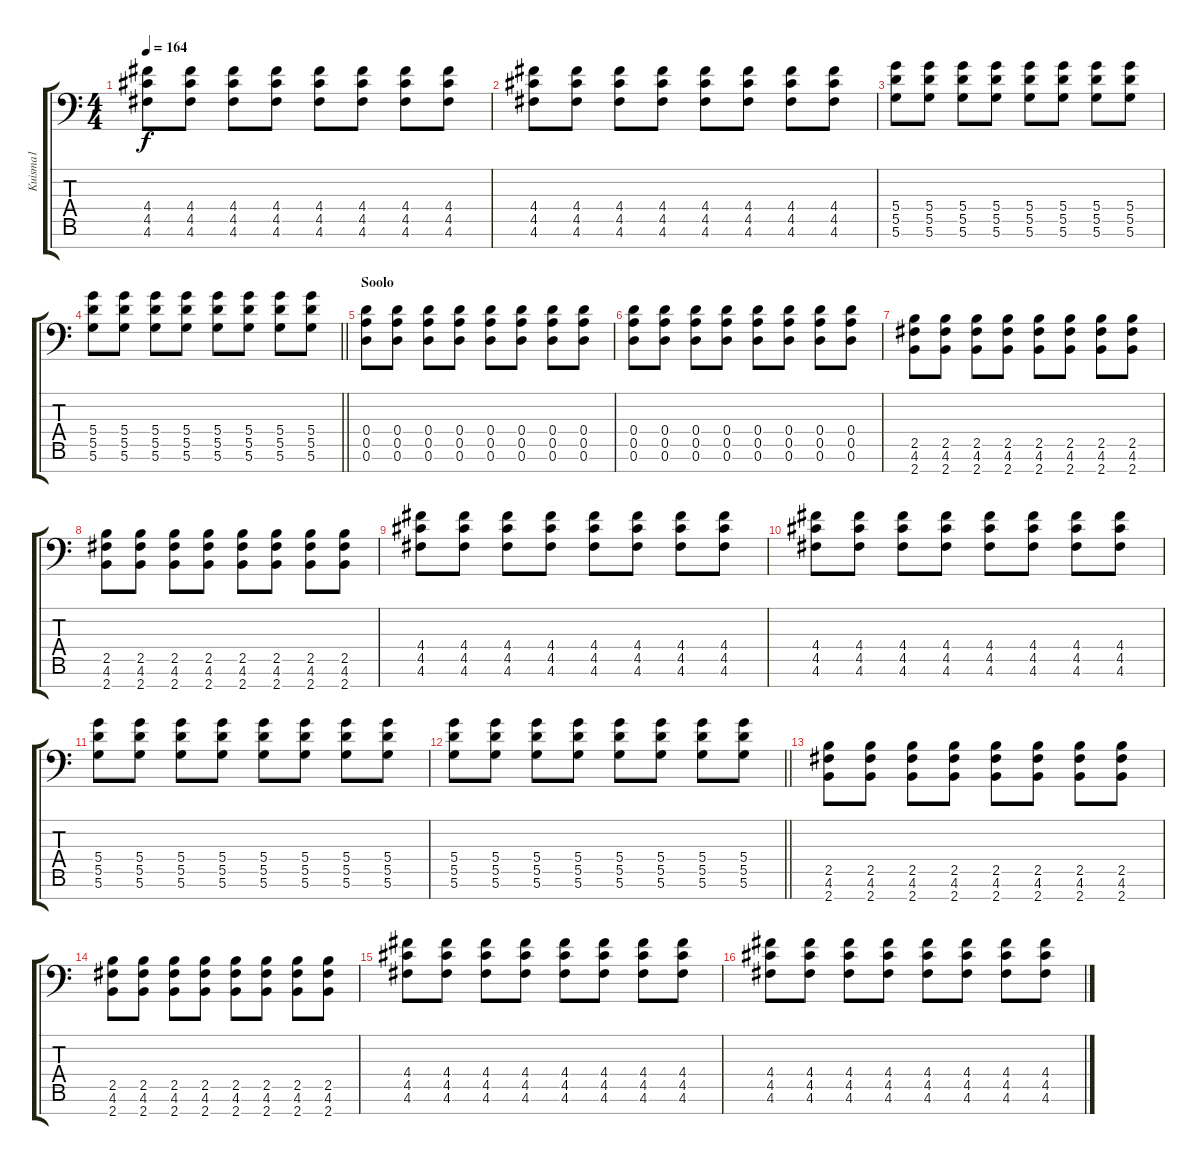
\track ("Kuisma1" "Kuisma1") {instrument distortionguitar}
\staff {score tabs}
\tuning (E4 B3 G3 D3 A2 D2 A1) {hide}
\ts (4 4)
\tempo 164
\clef f4
\ks c
(4.4 4.5 4.6).8{dy f} (4.4 4.5 4.6).8 (4.4 4.5 4.6).8 (4.4 4.5 4.6).8 (4.4 4.5 4.6).8 (4.4 4.5 4.6).8 (4.4 4.5 4.6).8 (4.4 4.5 4.6).8 |
(4.4 4.5 4.6).8 (4.4 4.5 4.6).8 (4.4 4.5 4.6).8 (4.4 4.5 4.6).8 (4.4 4.5 4.6).8 (4.4 4.5 4.6).8 (4.4 4.5 4.6).8 (4.4 4.5 4.6).8 |
(5.4 5.5 5.6).8 (5.4 5.5 5.6).8 (5.4 5.5 5.6).8 (5.4 5.5 5.6).8 (5.4 5.5 5.6).8 (5.4 5.5 5.6).8 (5.4 5.5 5.6).8 (5.4 5.5 5.6).8 |
\barLineRight lightlight
(5.4 5.5 5.6).8 (5.4 5.5 5.6).8 (5.4 5.5 5.6).8 (5.4 5.5 5.6).8 (5.4 5.5 5.6).8 (5.4 5.5 5.6).8 (5.4 5.5 5.6).8 (5.4 5.5 5.6).8 |
\section ("" "Soolo")
(0.4 0.5 0.6).8{volume 14 balance 0 instrument distortionguitar} (0.4 0.5 0.6).8 (0.4 0.5 0.6).8 (0.4 0.5 0.6).8 (0.4 0.5 0.6).8 (0.4 0.5 0.6).8 (0.4 0.5 0.6).8 (0.4 0.5 0.6).8 |
(0.4 0.5 0.6).8 (0.4 0.5 0.6).8 (0.4 0.5 0.6).8 (0.4 0.5 0.6).8 (0.4 0.5 0.6).8 (0.4 0.5 0.6).8 (0.4 0.5 0.6).8 (0.4 0.5 0.6).8 |
(2.5 4.6 2.7).8 (2.5 4.6 2.7).8 (2.5 4.6 2.7).8 (2.5 4.6 2.7).8 (2.5 4.6 2.7).8 (2.5 4.6 2.7).8 (2.5 4.6 2.7).8 (2.5 4.6 2.7).8 |
(2.5 4.6 2.7).8 (2.5 4.6 2.7).8 (2.5 4.6 2.7).8 (2.5 4.6 2.7).8 (2.5 4.6 2.7).8 (2.5 4.6 2.7).8 (2.5 4.6 2.7).8 (2.5 4.6 2.7).8 |
(4.4 4.5 4.6).8 (4.4 4.5 4.6).8 (4.4 4.5 4.6).8 (4.4 4.5 4.6).8 (4.4 4.5 4.6).8 (4.4 4.5 4.6).8 (4.4 4.5 4.6).8 (4.4 4.5 4.6).8 |
(4.4 4.5 4.6).8 (4.4 4.5 4.6).8 (4.4 4.5 4.6).8 (4.4 4.5 4.6).8 (4.4 4.5 4.6).8 (4.4 4.5 4.6).8 (4.4 4.5 4.6).8 (4.4 4.5 4.6).8 |
(5.4 5.5 5.6).8 (5.4 5.5 5.6).8 (5.4 5.5 5.6).8 (5.4 5.5 5.6).8 (5.4 5.5 5.6).8 (5.4 5.5 5.6).8 (5.4 5.5 5.6).8 (5.4 5.5 5.6).8 |
\barLineRight lightlight
(5.4 5.5 5.6).8 (5.4 5.5 5.6).8 (5.4 5.5 5.6).8 (5.4 5.5 5.6).8 (5.4 5.5 5.6).8 (5.4 5.5 5.6).8 (5.4 5.5 5.6).8 (5.4 5.5 5.6).8 |
(2.5 4.6 2.7).8{volume 14 balance 0 instrument distortionguitar} (2.5 4.6 2.7).8 (2.5 4.6 2.7).8 (2.5 4.6 2.7).8 (2.5 4.6 2.7).8 (2.5 4.6 2.7).8 (2.5 4.6 2.7).8 (2.5 4.6 2.7).8 |
(2.5 4.6 2.7).8 (2.5 4.6 2.7).8 (2.5 4.6 2.7).8 (2.5 4.6 2.7).8 (2.5 4.6 2.7).8 (2.5 4.6 2.7).8 (2.5 4.6 2.7).8 (2.5 4.6 2.7).8 |
(4.4 4.5 4.6).8 (4.4 4.5 4.6).8 (4.4 4.5 4.6).8 (4.4 4.5 4.6).8 (4.4 4.5 4.6).8 (4.4 4.5 4.6).8 (4.4 4.5 4.6).8 (4.4 4.5 4.6).8 |
(4.4 4.5 4.6).8 (4.4 4.5 4.6).8 (4.4 4.5 4.6).8 (4.4 4.5 4.6).8 (4.4 4.5 4.6).8 (4.4 4.5 4.6).8 (4.4 4.5 4.6).8 (4.4 4.5 4.6).8
